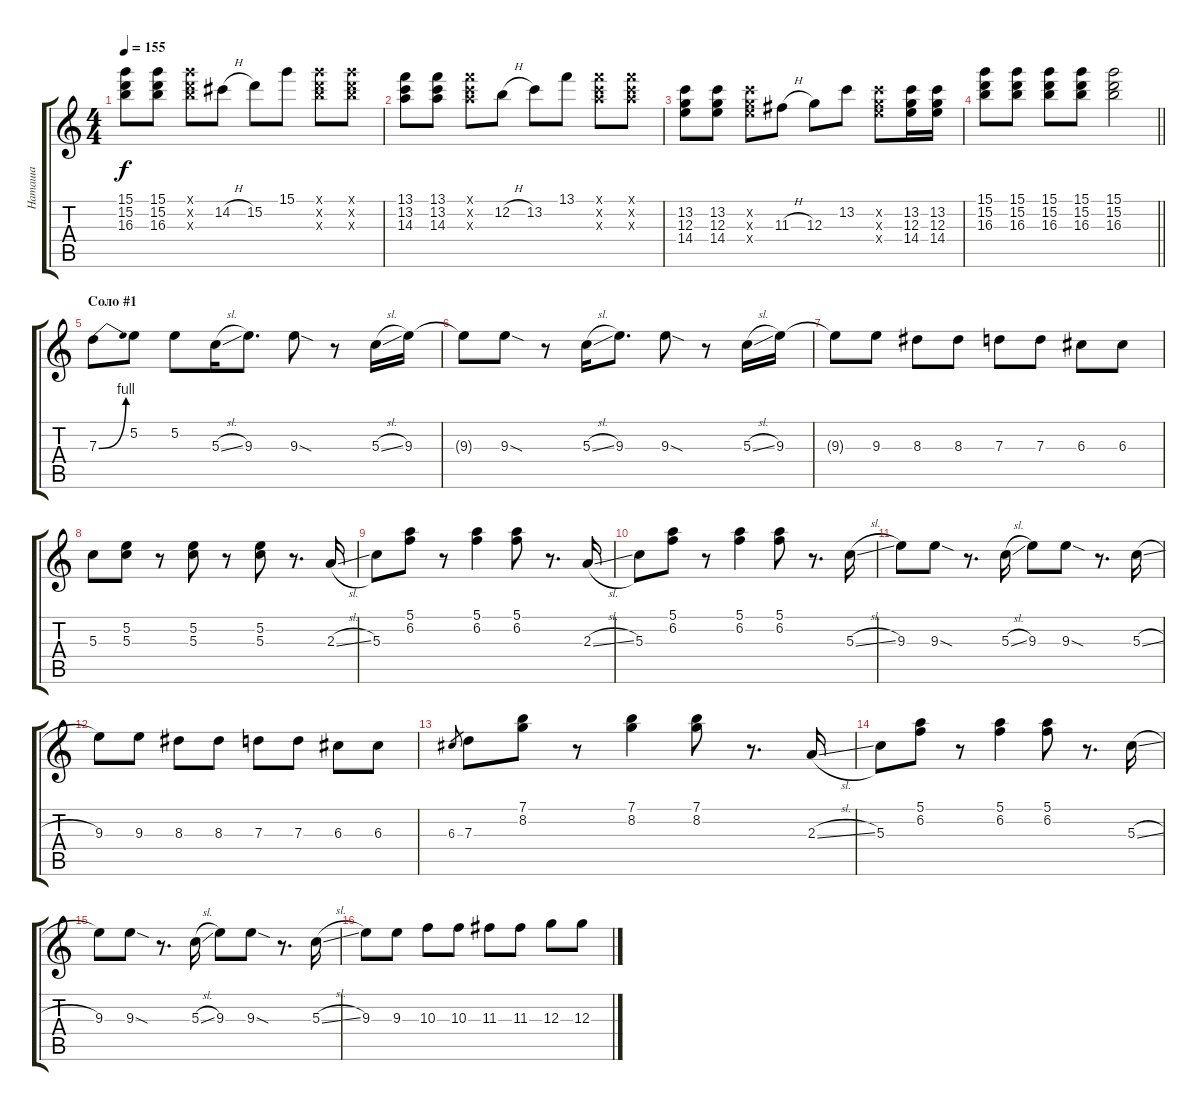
\track ("Наташа" "Наташа") {instrument distortionguitar}
\staff {score tabs}
\tuning (E4 B3 G3 D3 A2 E2) {hide}
\ts (4 4)
\tempo 155
\clef g2
\ks c
(15.1 15.2 16.3).8{dy f} (15.1 15.2 16.3).8 (15.1{x} 15.2{x} 16.3{x}).8 14.2{h}.8 15.2.8 15.1.8 (15.1{x} 15.2{x} 16.3{x}).8 (15.1{x} 15.2{x} 16.3{x}).8 |
(13.1 13.2 14.3).8 (13.1 13.2 14.3).8 (13.1{x} 13.2{x} 14.3{x}).8 12.2{h}.8 13.2.8 13.1.8 (13.1{x} 13.2{x} 14.3{x}).8 (13.1{x} 13.2{x} 14.3{x}).8 |
(13.2 12.3 14.4).8 (13.2 12.3 14.4).8 (13.2{x} 12.3{x} 14.4{x}).8 11.3{h}.8 12.3.8 13.2.8 (13.2{x} 12.3{x} 14.4{x}).8 (13.2 12.3 14.4).16 (13.2 12.3 14.4).16 |
\barLineRight lightlight
(15.1 15.2 16.3).8 (15.1 15.2 16.3).8 (15.1 15.2 16.3).8 (15.1 15.2 16.3).8 (15.1 15.2 16.3).2 |
\section ("" "Соло #1")
7.3{be (bend 0 0 60 4)}.8{volume 15} 5.2.8 5.2.8 5.3{sl}.16 9.3.8{d} 9.3{sod}.8 r.8 5.3{sl}.16 9.3.16 |
9.3{t}.8 9.3{sod}.8 r.8 5.3{sl}.16 9.3.8{d} 9.3{sod}.8 r.8 5.3{sl}.16 9.3.16 |
9.3{t}.8 9.3.8 8.3.8 8.3.8 7.3.8 7.3.8 6.3.8 6.3.8 |
5.3.8 (5.2 5.3).8 r.8 (5.2 5.3).8 r.8 (5.2 5.3).8 r.8{d} 2.3{sl}.16 |
5.3.8 (5.1 6.2).8 r.8 (5.1 6.2).4 (5.1 6.2).8 r.8{d} 2.3{sl}.16 |
5.3.8 (5.1 6.2).8 r.8 (5.1 6.2).4 (5.1 6.2).8 r.8{d} 5.3{sl}.16 |
9.3.8 9.3{sod}.8 r.8{d} 5.3{sl}.16 9.3.8 9.3{sod}.8 r.8{d} 5.3{sl}.16 |
9.3.8 9.3.8 8.3.8 8.3.8 7.3.8 7.3.8 6.3.8 6.3.8 |
6.3.8{gr} 7.3.8 (7.1 8.2).8 r.8 (7.1 8.2).4 (7.1 8.2).8 r.8{d} 2.3{sl}.16 |
5.3.8 (5.1 6.2).8 r.8 (5.1 6.2).4 (5.1 6.2).8 r.8{d} 5.3{sl}.16 |
9.3.8 9.3{sod}.8 r.8{d} 5.3{sl}.16 9.3.8 9.3{sod}.8 r.8{d} 5.3{sl}.16 |
9.3.8 9.3.8 10.3.8 10.3.8 11.3.8 11.3.8 12.3.8 12.3.8
